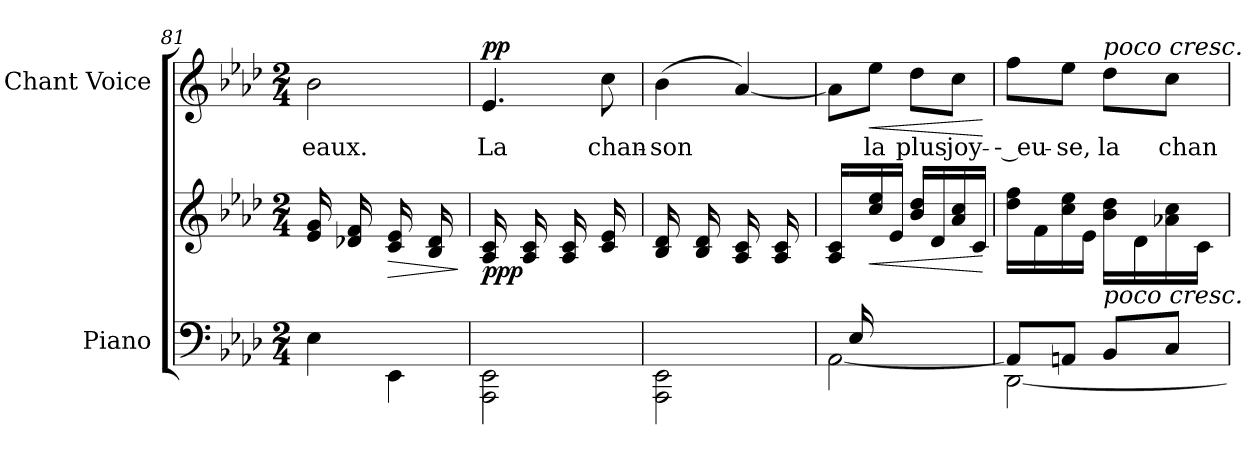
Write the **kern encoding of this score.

**kern	**kern	**dynam	**kern	**text	**dynam
*part2	*part2	*part2	*part1	*part1	*part1
*staff3	*staff2	*staff2/3	*staff1	*staff1	*staff1
*I"Piano	*	*	*I"Chant Voice	*	*
*I'Pno	*	*	*	*	*
!!LO:PB:g=z
*clefF4	*clefG2	*	*clefG2	*	*
*k[b-e-a-d-]	*k[b-e-a-d-]	*	*k[b-e-a-d-]	*	*
*M2/4	*M2/4	*	*M2/4	*	*
=81	=81	=81	=81	=81	=81
*^	*	*	*	*	*
!	!	!	!	!	!LO:LY:b	!
16ryy	4E-\	16e-/ 16g/LL	.	2b-\	eaux.	.
16G/	.	16ryy	.	.	.	.
16ryy	.	16d-X/ 16f/	.	.	.	.
16F/JJ	.	16ryy	.	.	.	.
!	!	!	!LO:HP:b	!	!	!
16ryy	4EE-\	16c/ 16e-/LL	>	.	.	.
16E-/	.	16ryy	.	.	.	.
16ryy	.	16B-/ 16d-/	.	.	.	.
16E-/JJ	.	16ryy	.	.	.	.
*v	*v	*	*	*	*	*
.	.	]	.	.	.
=82	=82	=82	=82	=82	=82
*^	*	*	*	*	*
!	!	!	!LO:DY:b	!	!LO:LY:b	!LO:DY:a
16ryy	2AAA-\ 2EE-\	(16A-/ 16c/LL	ppp	4.e-/	La	pp
16E-/	.	16ryy	.	.	.	.
16ryy	.	16A-/ 16c/	.	.	.	.
16E-/JJ	.	16ryy	.	.	.	.
16ryy	.	16A-/ 16c/LL	.	.	.	.
16E-/	.	16ryy	.	.	.	.
!	!	!	!	!	!LO:LY:b	!
16ryy	.	16c/ 16e-/	.	8cc\	chan-	.
16E-/JJ)	.	16ryy	.	.	.	.
=83	=83	=83	=83	=83	=83	=83
!	!	!	!	!	!LO:LY:b	!
16ryy	2AAA-\ 2EE-\	16B-/ 16d-/LL	.	(<4b-\	-son	.
16E-/	.	16ryy	.	.	.	.
16ryy	.	16B-/ 16d-/	.	.	.	.
16E-/JJ	.	16ryy	.	.	.	.
16ryy	.	16A-/ 16c/LL	.	[4a-/)	.	.
16E-/	.	16ryy	.	.	.	.
16ryy	.	16A-/ 16c/	.	.	.	.
16E-/JJ	.	16ryy	.	.	.	.
!!LO:LB:g=z
=84	=84	=84	=84	=84	=84	=84
16ryy	[2AA-\	16A-/ 16c/LL	.	8a-\L]	.	.
16E-/	.	16ryy	.	.	.	.
!	!	!	!LO:HP:b	!	!LO:LY:b	!LO:HP:b
4.ryy	.	16cc/ 16ee-/	<	8ee-\J	la	<
.	.	16e-/JJ	.	.	.	.
!	!	!	!	!	!LO:LY:b	!
.	.	16b-/ 16dd-/LL	.	8dd-\L	plus	.
.	.	16d-/	.	.	.	.
!	!	!	!	!	!LO:LY:b	!
.	.	16a-/ 16cc/	.	8cc\J	joy-	.
.	.	16c/JJ	.	.	.	.
*v	*v	*	*	*	*	*
.	.	[	.	.	[
!!LO:LB:g=z
=85	=85	=85	=85	=85	=85
*^	*	*	*	*	*
!	!	!	!	!	!LO:LY:b	!
8AA-/L]	[2DD-\	16dd-\ 16ff\LL	.	8ff\L	-- eu-	.
.	.	16f\	.	.	.	.
!	!	!	!	!	!LO:LY:b	!
8AAn/J	.	16cc\ 16ee-\	.	8ee-\J	-se,	.
.	.	16e-\JJ	.	.	.	.
!	!	!	!	!LO:TX:a:i:t=poco cresc.	!	!
!	!	!LO:TX:b:i:t=poco cresc.	!	!	!	!
!	!	!	!	!	!LO:LY:b	!
8BB-/L	.	16b-\ 16dd-\LL	.	8dd-\L	la	.
.	.	16d-\	.	.	.	.
!	!	!	!	!	!LO:LY:b	!
8C/J	.	16a-X\ 16cc\	.	8cc\J	chan-	.
.	.	16c\JJ	.	.	.	.
*v	*v	*	*	*	*	*
=	=	=	=	=	=
*-	*-	*-	*-	*-	*-
